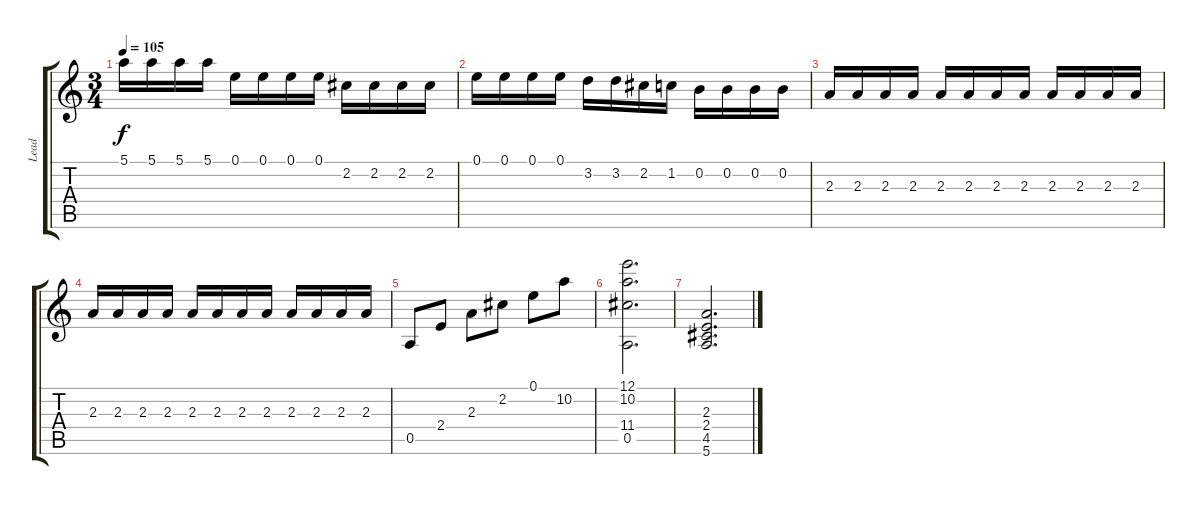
\track ("Lead" "Lead") {instrument distortionguitar}
\staff {score tabs}
\tuning (E4 B3 G3 D3 A2 E2) {hide}
\ts (3 4)
\tempo 105
\clef g2
\ks c
5.1.16{dy f} 5.1.16 5.1.16 5.1.16 0.1.16 0.1.16 0.1.16 0.1.16 2.2.16 2.2.16 2.2.16 2.2.16 |
0.1.16 0.1.16 0.1.16 0.1.16 3.2.16 3.2.16 2.2.16 1.2.16 0.2.16 0.2.16 0.2.16 0.2.16 |
2.3.16 2.3.16 2.3.16 2.3.16 2.3.16 2.3.16 2.3.16 2.3.16 2.3.16 2.3.16 2.3.16 2.3.16 |
2.3.16 2.3.16 2.3.16 2.3.16 2.3.16 2.3.16 2.3.16 2.3.16 2.3.16 2.3.16 2.3.16 2.3.16 |
0.5.8 2.4.8 2.3.8 2.2.8 0.1.8 10.2.8 |
(12.1 10.2 11.4 0.5).2{d} |
(2.3 2.4 4.5 5.6).2{d}
